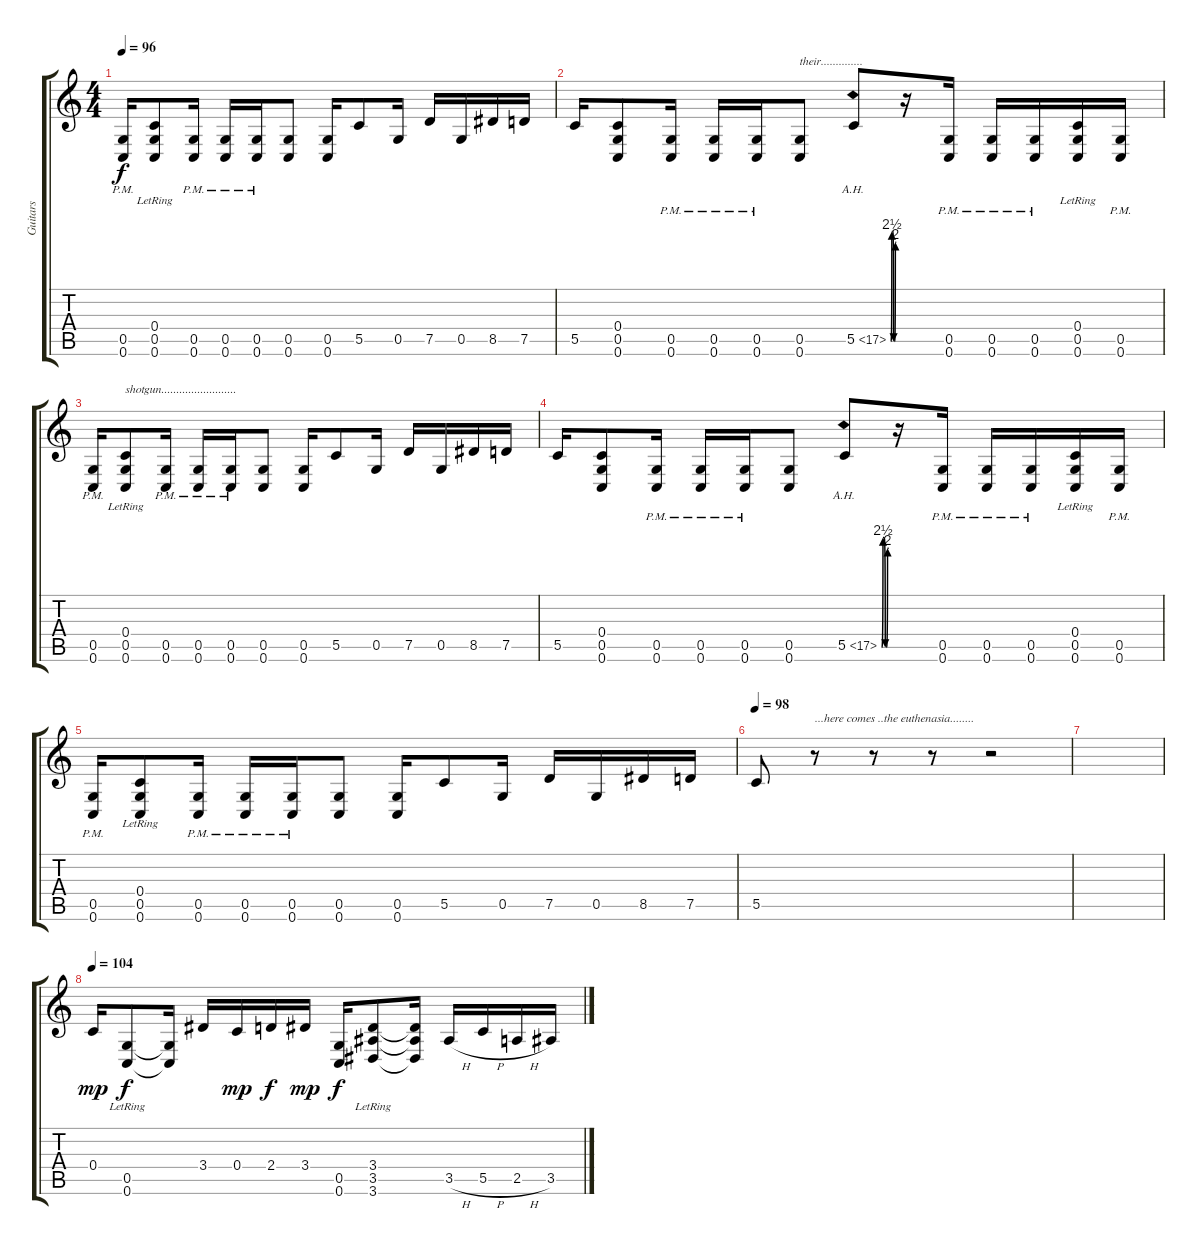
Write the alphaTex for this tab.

\track ("Guitars" "Guitars") {instrument distortionguitar}
\staff {score tabs}
\tuning (D4 A3 F3 C3 G2 C2) {hide}
\ts (4 4)
\tempo 96
\clef g2
\ks c
(0.5{pm} 0.6{pm}).16{dy f} (0.4 0.5{lr} 0.6{lr}).8 (0.5{pm} 0.6{pm}).16 (0.5{pm} 0.6{pm}).16 (0.5{pm} 0.6{pm}).16 (0.5 0.6).8 (0.5 0.6).16 5.5.8 0.5.16 7.5.16 0.5.16 8.5.16 7.5.16 |
5.5.16 (0.4 0.5 0.6).8 (0.5{pm} 0.6{pm}).16 (0.5{pm} 0.6{pm}).16 (0.5{pm} 0.6{pm}).16 (0.5 0.6).8{txt "their.............."} 5.5{be (custom 0 0 10 10 20 10 30 0 40 0 50 8 60 8) ah 12}.8 r.16 (0.5{pm} 0.6{pm}).16 (0.5{pm} 0.6{pm}).16 (0.5{pm} 0.6{pm}).16 (0.4 0.5{lr} 0.6{lr}).16 (0.5{pm} 0.6{pm}).16 |
(0.5{pm} 0.6{pm}).16 (0.4 0.5{lr} 0.6{lr}).8{txt "shotgun........................."} (0.5{pm} 0.6{pm}).16 (0.5{pm} 0.6{pm}).16 (0.5{pm} 0.6{pm}).16 (0.5 0.6).8 (0.5 0.6).16 5.5.8 0.5.16 7.5.16 0.5.16 8.5.16 7.5.16 |
5.5.16 (0.4 0.5 0.6).8 (0.5{pm} 0.6{pm}).16 (0.5{pm} 0.6{pm}).16 (0.5{pm} 0.6{pm}).16 (0.5 0.6).8 5.5{be (custom 0 0 10 10 20 10 30 0 40 0 50 8 60 8) ah 12}.8 r.16 (0.5{pm} 0.6{pm}).16 (0.5{pm} 0.6{pm}).16 (0.5{pm} 0.6{pm}).16 (0.4 0.5{lr} 0.6{lr}).16 (0.5{pm} 0.6{pm}).16 |
(0.5{pm} 0.6{pm}).16 (0.4 0.5{lr} 0.6{lr}).8 (0.5{pm} 0.6{pm}).16 (0.5{pm} 0.6{pm}).16 (0.5{pm} 0.6{pm}).16 (0.5 0.6).8 (0.5 0.6).16 5.5.8 0.5.16 7.5.16 0.5.16 8.5.16 7.5.16 |
\tempo 98
5.5.8 r.8{txt "...here comes ..the euthenasia........"} r.8 r.8 r.2 |
|
\tempo 104
0.4.16{dy mp} (0.5{lr} 0.6{lr}).8{dy f} (0.5{t} 0.6{t}).16 3.4.16 0.4.16{dy mp} 2.4.16{dy f} 3.4.16{dy mp} (0.5 0.6).16{dy f} (3.4 3.5 3.6{lr}).8 (3.4{t} 3.5{t} 3.6{t}).16 3.5{h}.16 5.5{h}.16 2.5{h}.16 3.5.16
